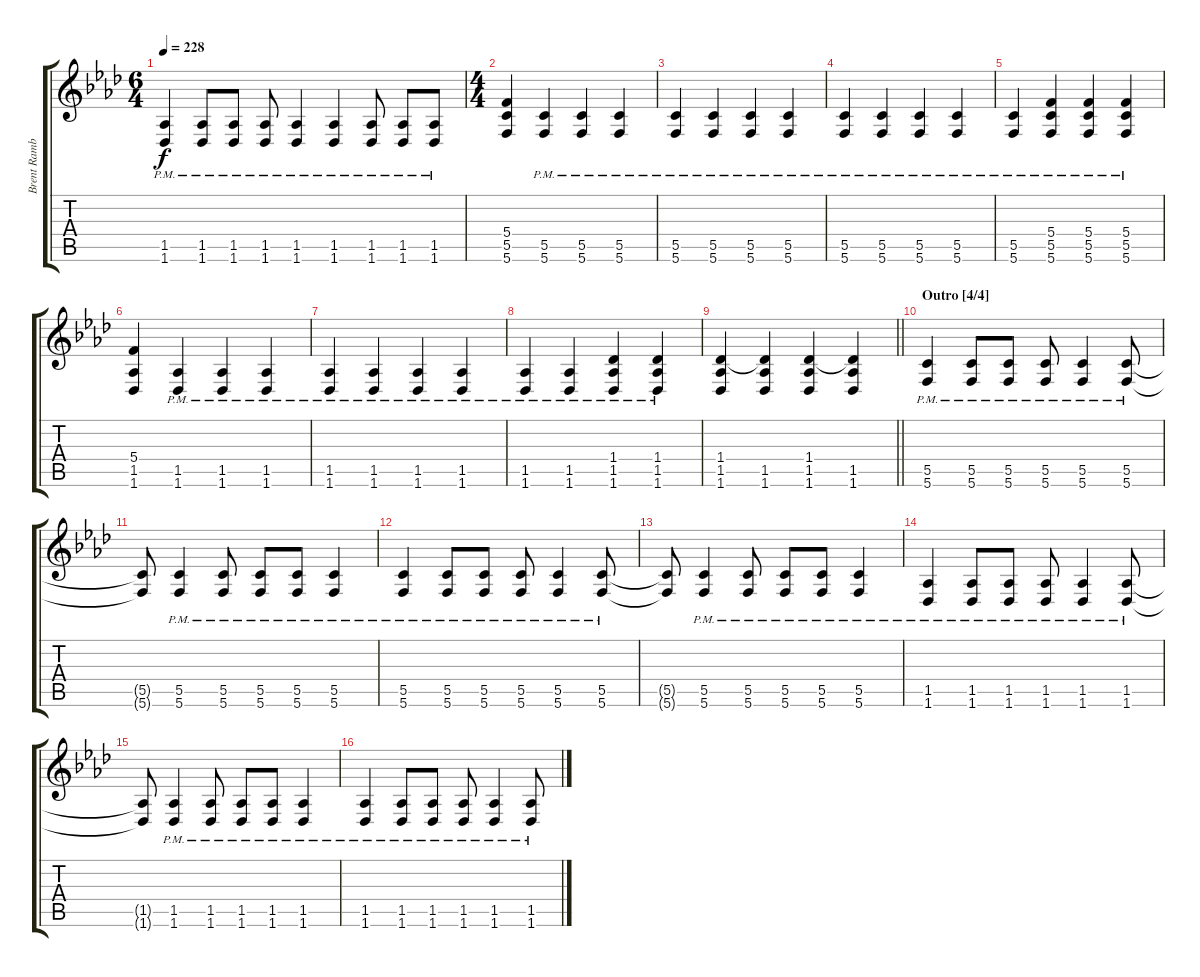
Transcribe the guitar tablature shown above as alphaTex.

\track ("Brent Rambler [Guitar]" "Brent Ramb") {instrument distortionguitar}
\staff {score tabs}
\tuning (D4 A3 F3 C3 G2 C2) {hide}
\ts (6 4)
\tempo 228
\clef g2
\ks fminor
(1.5{pm} 1.6{pm}).4{dy f} (1.5{pm} 1.6{pm}).8 (1.5{pm} 1.6{pm}).8 (1.5{pm} 1.6{pm}).8 (1.5{pm} 1.6{pm}).4 (1.5{pm} 1.6{pm}).4 (1.5{pm} 1.6{pm}).8 (1.5{pm} 1.6{pm}).8 (1.5{pm} 1.6{pm}).8 |
\ts (4 4)
(5.4 5.5 5.6).4 (5.5{pm} 5.6{pm}).4 (5.5{pm} 5.6{pm}).4 (5.5{pm} 5.6{pm}).4 |
(5.5{pm} 5.6{pm}).4 (5.5{pm} 5.6{pm}).4 (5.5{pm} 5.6{pm}).4 (5.5{pm} 5.6{pm}).4 |
(5.5{pm} 5.6{pm}).4 (5.5{pm} 5.6{pm}).4 (5.5{pm} 5.6{pm}).4 (5.5{pm} 5.6{pm}).4 |
(5.5{pm} 5.6{pm}).4 (5.4{pm} 5.5{pm} 5.6{pm}).4 (5.4{pm} 5.5 5.6{pm}).4 (5.4{pm} 5.5 5.6).4 |
(5.4 1.5 1.6).4 (1.5{pm} 1.6{pm}).4 (1.5{pm} 1.6{pm}).4 (1.5{pm} 1.6{pm}).4 |
(1.5{pm} 1.6{pm}).4 (1.5{pm} 1.6{pm}).4 (1.5{pm} 1.6{pm}).4 (1.5{pm} 1.6{pm}).4 |
(1.5{pm} 1.6{pm}).4 (1.5{pm} 1.6{pm}).4 (1.4{pm} 1.5{pm} 1.6{pm}).4 (1.4 1.5 1.6{pm}).4 |
\barLineRight lightlight
(1.4 1.5 1.6).4 (1.4{t} 1.5 1.6).4 (1.4 1.5 1.6).4 (1.4{t} 1.5 1.6).4 |
\section ("" "Outro [4/4]")
(5.5{pm} 5.6{pm}).4 (5.5{pm} 5.6{pm}).8 (5.5{pm} 5.6{pm}).8 (5.5{pm} 5.6{pm}).8 (5.5{pm} 5.6{pm}).4 (5.5{pm} 5.6{pm}).8 |
(5.5{t} 5.6{t}).8 (5.5{pm} 5.6{pm}).4 (5.5{pm} 5.6{pm}).8 (5.5{pm} 5.6{pm}).8 (5.5{pm} 5.6{pm}).8 (5.5{pm} 5.6{pm}).4 |
(5.5{pm} 5.6{pm}).4 (5.5{pm} 5.6{pm}).8 (5.5{pm} 5.6{pm}).8 (5.5{pm} 5.6{pm}).8 (5.5{pm} 5.6{pm}).4 (5.5{pm} 5.6{pm}).8 |
(5.5{t} 5.6{t}).8 (5.5{pm} 5.6{pm}).4 (5.5{pm} 5.6{pm}).8 (5.5{pm} 5.6{pm}).8 (5.5{pm} 5.6{pm}).8 (5.5{pm} 5.6{pm}).4 |
(1.5{pm} 1.6{pm}).4 (1.5{pm} 1.6{pm}).8 (1.5{pm} 1.6{pm}).8 (1.5{pm} 1.6{pm}).8 (1.5{pm} 1.6{pm}).4 (1.5{pm} 1.6{pm}).8 |
(1.5{t} 1.6{t}).8 (1.5{pm} 1.6{pm}).4 (1.5{pm} 1.6{pm}).8 (1.5{pm} 1.6{pm}).8 (1.5{pm} 1.6{pm}).8 (1.5{pm} 1.6{pm}).4 |
(1.5{pm} 1.6{pm}).4 (1.5{pm} 1.6{pm}).8 (1.5{pm} 1.6{pm}).8 (1.5{pm} 1.6{pm}).8 (1.5{pm} 1.6{pm}).4 (1.5{pm} 1.6{pm}).8
